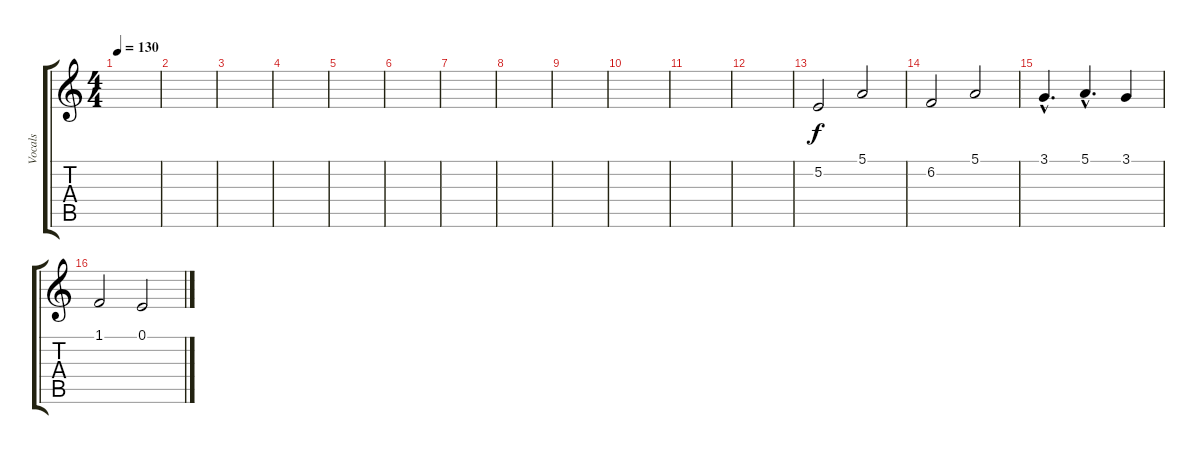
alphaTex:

\track ("Vocals" "Vocals") {instrument lead3calliope}
\staff {score tabs}
\tuning (E4 B3 G3 D3 A2 D2) {hide}
\ts (4 4)
\tempo 130
\clef g2
\ks c
|
|
|
|
|
|
|
|
|
|
|
|
5.2.2 5.1.2 |
6.2.2 5.1.2 |
3.1{hac}.4{d} 5.1{hac}.4{d} 3.1.4 |
1.1.2 0.1.2
